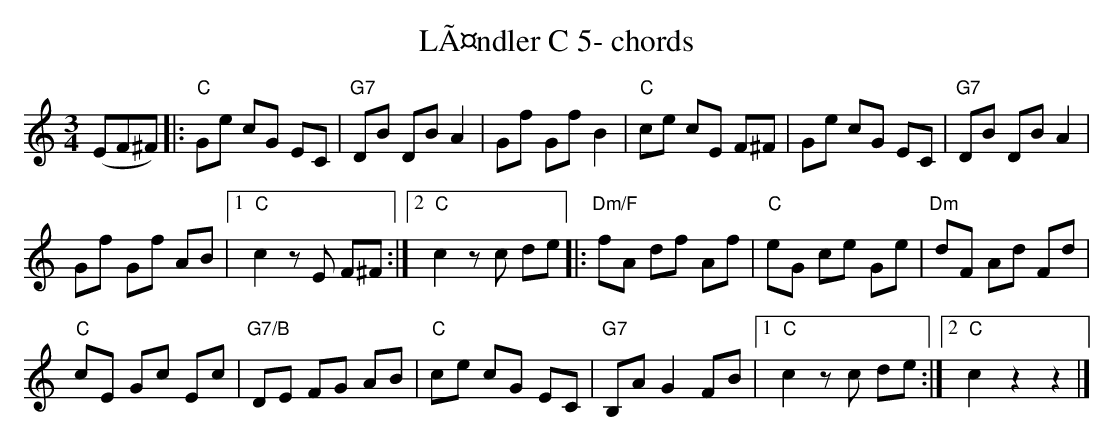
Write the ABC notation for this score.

X:1
T:LÃ¤ndler C 5- chords
M:3/4
L:1/8
K:Cmaj%%MIDI gchordon
(EF^F) |: "C"Ge cG EC | "G7"DB DB A2 | Gf Gf B2 | "C"ce cE F^F | Ge cG EC | "G7"DB DB A2 |
Gf Gf AB |1 "C"c2 zE F^F :|2 "C"c2 zc de |: "Dm/F"fA df Af | "C"eG ce Ge | "Dm"dF Ad Fd |
"C"cE Gc Ec | "G7/B"DE FG AB | "C"ce cG EC | "G7"B,A G2 FB |1 "C"c2 z c de :|2 "C"c2z2z2 |]
